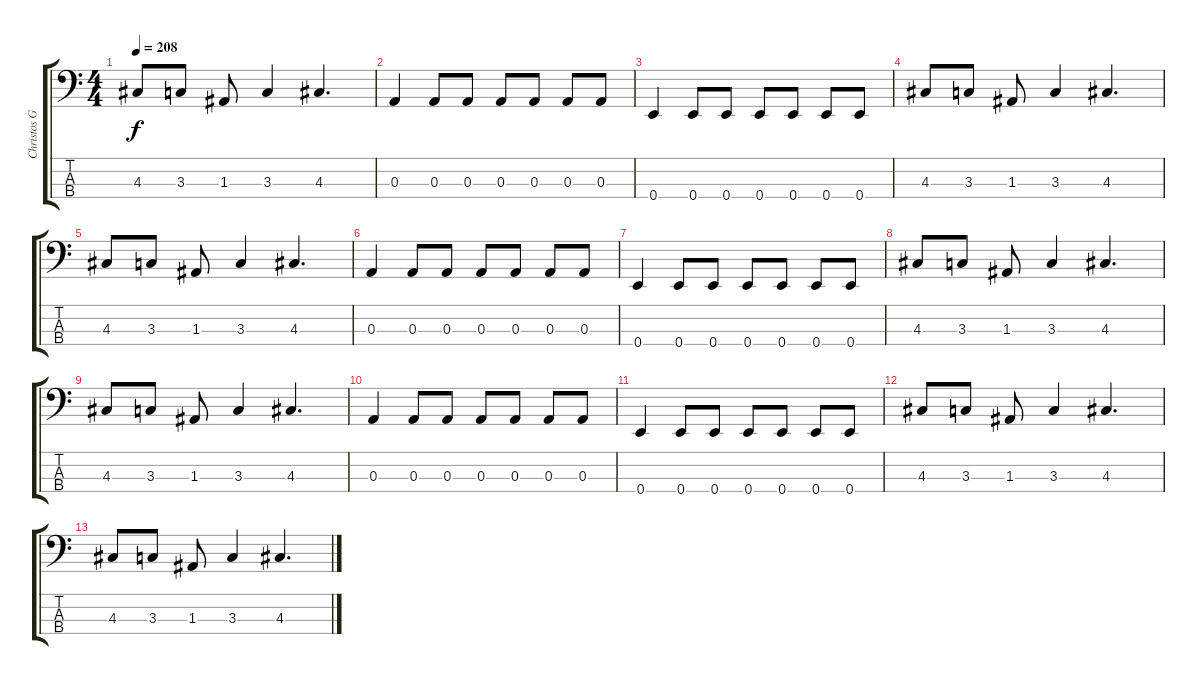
\track ("Christos Giannakis" "Christos G") {instrument electricbassfinger}
\staff {score tabs}
\tuning (G2 D2 A1 E1) {hide}
\ts (4 4)
\tempo 208
\clef f4
\ks c
4.3.8{dy f} 3.3.8 1.3.8 3.3.4 4.3.4{d} |
0.3.4 0.3.8 0.3.8 0.3.8 0.3.8 0.3.8 0.3.8 |
0.4.4 0.4.8 0.4.8 0.4.8 0.4.8 0.4.8 0.4.8 |
4.3.8 3.3.8 1.3.8 3.3.4 4.3.4{d} |
4.3.8 3.3.8 1.3.8 3.3.4 4.3.4{d} |
0.3.4 0.3.8 0.3.8 0.3.8 0.3.8 0.3.8 0.3.8 |
0.4.4 0.4.8 0.4.8 0.4.8 0.4.8 0.4.8 0.4.8 |
4.3.8 3.3.8 1.3.8 3.3.4 4.3.4{d} |
4.3.8 3.3.8 1.3.8 3.3.4 4.3.4{d} |
0.3.4 0.3.8 0.3.8 0.3.8 0.3.8 0.3.8 0.3.8 |
0.4.4 0.4.8 0.4.8 0.4.8 0.4.8 0.4.8 0.4.8 |
4.3.8 3.3.8 1.3.8 3.3.4 4.3.4{d} |
4.3.8 3.3.8 1.3.8 3.3.4 4.3.4{d}
